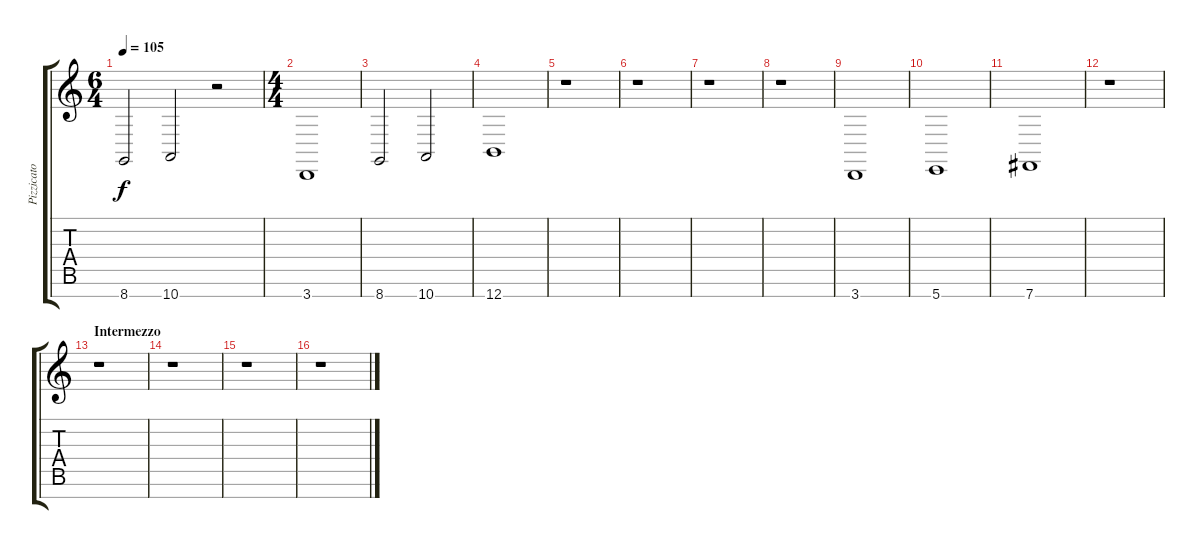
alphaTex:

\track ("Pizzicato strings" "Pizzicato ") {instrument pizzicatostrings}
\staff {score tabs}
\tuning (E4 B3 G3 D3 A2 E2 B1) {hide}
\ts (6 4)
\tempo 105
\clef g2
\ks c
8.7.2{dy f} 10.7.2 r.2 |
\ts (4 4)
3.7.1 |
8.7.2 10.7.2 |
12.7.1 |
r.1 |
r.1 |
r.1 |
r.1 |
3.7.1 |
5.7.1 |
7.7.1 |
r.1 |
\section ("" "Intermezzo")
r.1 |
r.1 |
r.1 |
r.1
